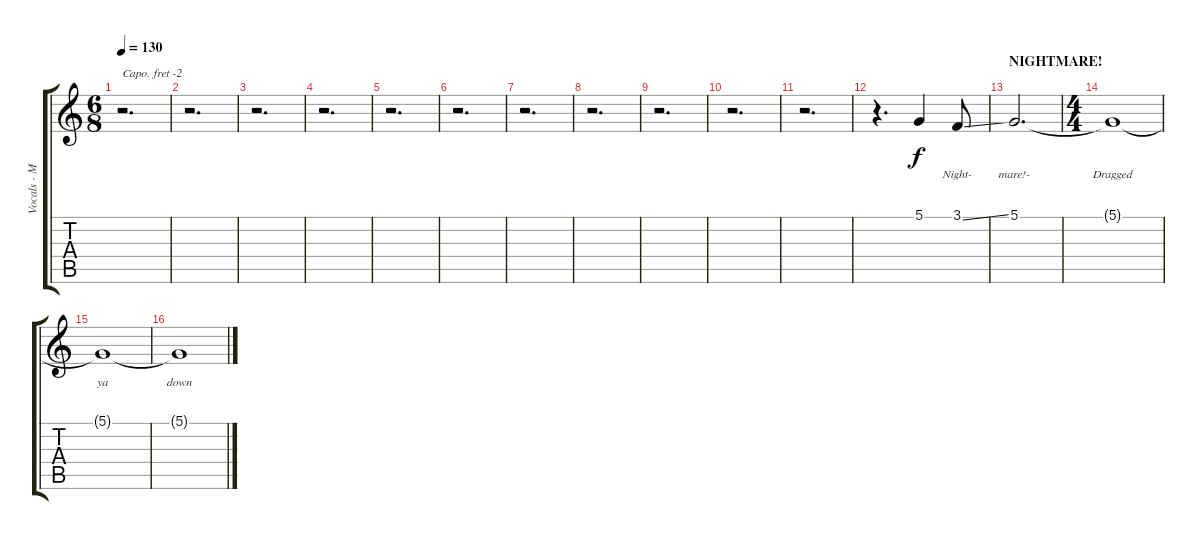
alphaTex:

\track ("Vocals - M. Shadows" "Vocals - M") {instrument clarinet}
\staff {score tabs}
\capo -2
\tuning (E4 B3 G3 D3 A2 D2) {hide}
\ts (6 8)
\tempo 130
\clef g2
\ks c
r.2{d dy f} |
r.2{d} |
r.2{d} |
r.2{d} |
r.2{d} |
r.2{d} |
r.2{d} |
r.2{d} |
r.2{d} |
r.2{d} |
r.2{d} |
r.4{d} 5.1.4{lyrics (0 "") lyrics (1 "") lyrics (2 "") lyrics (3 "") lyrics (4 "")} 3.1{ss}.8{lyrics (0 "Night-") lyrics (1 "") lyrics (2 "") lyrics (3 "") lyrics (4 "")} |
\section ("" "NIGHTMARE!")
5.1.2{d lyrics (0 "mare!-") lyrics (1 "") lyrics (2 "") lyrics (3 "") lyrics (4 "")} |
\ts (4 4)
5.1{t}.1{lyrics (0 "Dragged") lyrics (1 "") lyrics (2 "") lyrics (3 "") lyrics (4 "")} |
5.1{t}.1{lyrics (0 "ya") lyrics (1 "") lyrics (2 "") lyrics (3 "") lyrics (4 "")} |
5.1{t}.1{lyrics (0 "down") lyrics (1 "") lyrics (2 "") lyrics (3 "") lyrics (4 "")}
